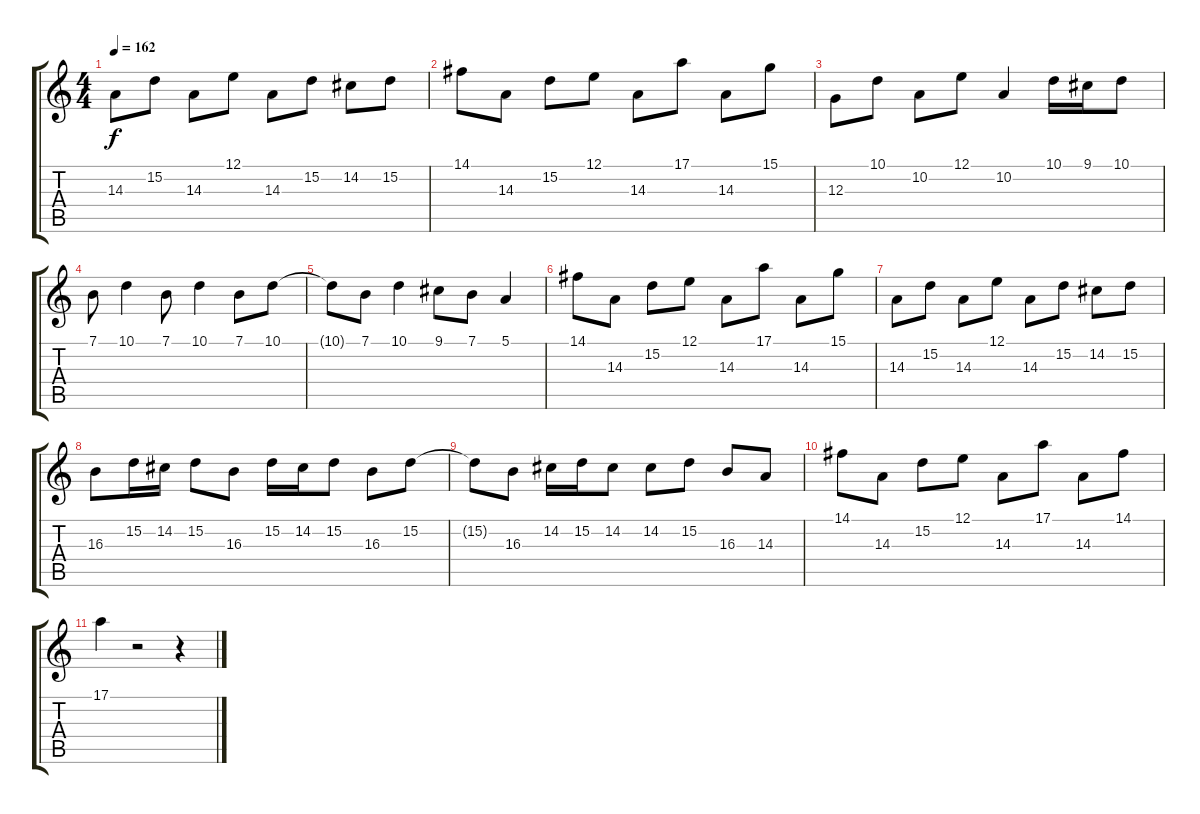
\track "" {instrument cello}
\staff {score tabs}
\tuning (E4 B3 G3 D3 A2 E2) {hide}
\ts (4 4)
\tempo 162
\clef g2
\ks c
14.3.8{dy f} 15.2.8 14.3.8 12.1.8 14.3.8 15.2.8 14.2.8 15.2.8 |
14.1.8 14.3.8 15.2.8 12.1.8 14.3.8 17.1.8 14.3.8 15.1.8 |
12.3.8 10.1.8 10.2.8 12.1.8 10.2.4 10.1.16 9.1.16 10.1.8 |
7.1.8 10.1.4 7.1.8 10.1.4 7.1.8 10.1.8 |
10.1{t}.8 7.1.8 10.1.4 9.1.8 7.1.8 5.1.4 |
14.1.8 14.3.8 15.2.8 12.1.8 14.3.8 17.1.8 14.3.8 15.1.8 |
14.3.8 15.2.8 14.3.8 12.1.8 14.3.8 15.2.8 14.2.8 15.2.8 |
16.3.8 15.2.16 14.2.16 15.2.8 16.3.8 15.2.16 14.2.16 15.2.8 16.3.8 15.2.8 |
15.2{t}.8 16.3.8 14.2.16 15.2.16 14.2.8 14.2.8 15.2.8 16.3.8 14.3.8 |
14.1.8 14.3.8 15.2.8 12.1.8 14.3.8 17.1.8 14.3.8 14.1.8 |
17.1.4 r.2 r.4
